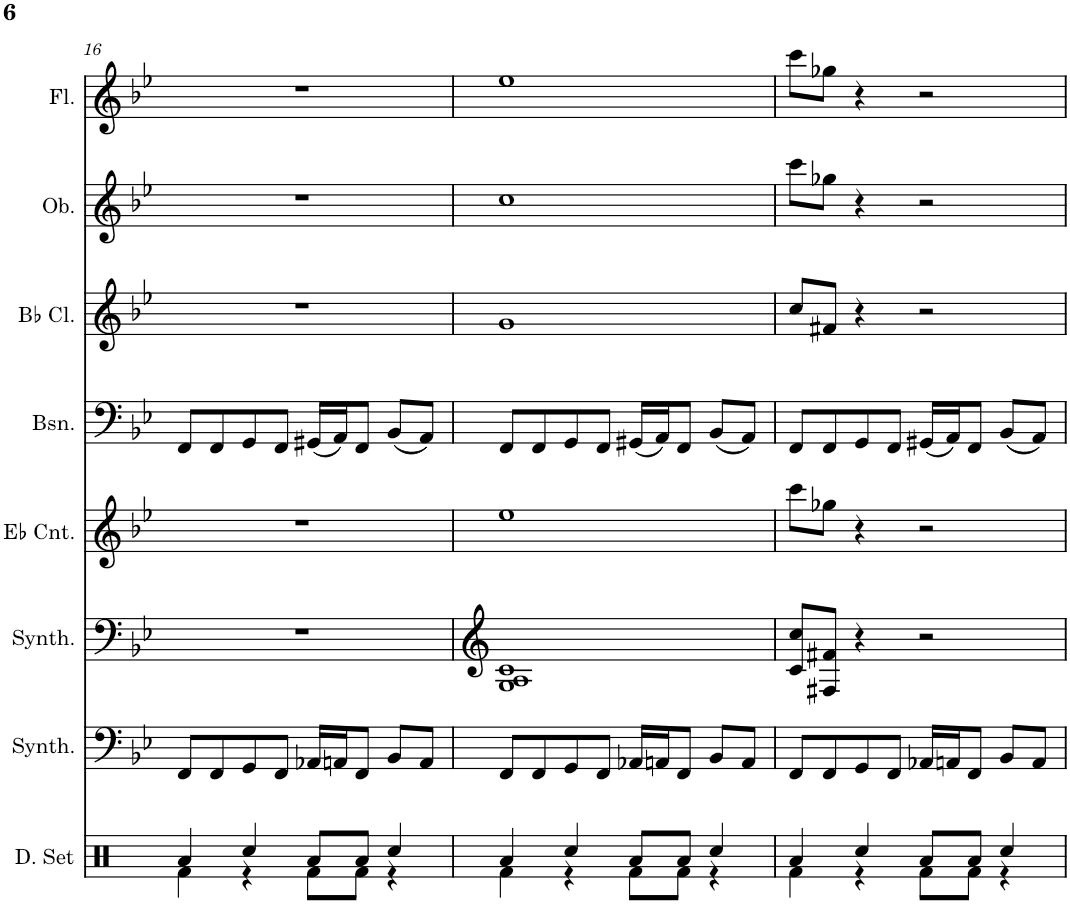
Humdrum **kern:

**kern	**kern	**kern	**kern	**kern	**kern	**kern	**kern
*part8	*part7	*part6	*part5	*part4	*part3	*part2	*part1
*staff8	*staff7	*staff6	*staff5	*staff4	*staff3	*staff2	*staff1
*I"Drumset, Percussion	*I"Bass Synthesizer, Synth Bass	*I"Brass Synthesizer, Brass Accomp.	*I"Eb Cornet, Trumpet	*I"Bassoon	*I"Bb Clarinet	*I"Oboe	*I"Flute
*I'D. Set	*I'Synth.	*I'Synth.	*I'Eb Cnt.	*I'Bsn.	*I'Bb Cl.	*I'Ob.	*I'Fl.
!!LO:PB:g=z
*clefX	*clefF4	*clefF4	*clefG2	*clefF4	*clefG2	*clefG2	*clefG2
*	*	*	*ITrd1c2	*	*ITrd1c2	*	*
*k[]	*k[b-e-]	*k[b-e-]	*k[b-e-]	*k[b-e-]	*k[b-e-]	*k[b-e-]	*k[b-e-]
*M4/4	*M4/4	*M4/4	*M4/4	*M4/4	*M4/4	*M4/4	*M4/4
=16	=16	=16	=16	=16	=16	=16	=16
*^	*	*	*	*	*	*	*
4Ra/	4Rf\	8FF/L	1r	1r	8FF/L	1r	1r	1r
.	.	8FF/	.	.	8FF/	.	.	.
4Rcc/	4r	8GG/	.	.	8GG/	.	.	.
.	.	8FF/J	.	.	8FF/J	.	.	.
8Ra/L	8Rf\L	16AA-X/LL	.	.	(16GG#X/LL	.	.	.
.	.	16AAn/J	.	.	16AA/J)	.	.	.
8Ra/J	8Rf\J	8FF/J	.	.	8FF/J	.	.	.
4Rcc/	4r	8BB-/L	.	.	(8BB-/L	.	.	.
.	.	8AA/J	.	.	8AA/J)	.	.	.
=17	=17	=17	=17	=17	=17	=17	=17	=17
4Ra/	4Rf\	8FF/L	1G 1A 1c	1ee-	8FF/L	1g	1cc	1ee-
.	.	8FF/	.	.	8FF/	.	.	.
4Rcc/	4r	8GG/	.	.	8GG/	.	.	.
.	.	8FF/J	.	.	8FF/J	.	.	.
8Ra/L	8Rf\L	16AA-X/LL	.	.	(16GG#X/LL	.	.	.
.	.	16AAn/J	.	.	16AA/J)	.	.	.
8Ra/J	8Rf\J	8FF/J	.	.	8FF/J	.	.	.
4Rcc/	4r	8BB-/L	.	.	(8BB-/L	.	.	.
.	.	8AA/J	.	.	8AA/J)	.	.	.
=18	=18	=18	=18	=18	=18	=18	=18	=18
4Ra/	4Rf\	8FF/L	8c/ 8cc/L	8ccc\L	8FF/L	8cc/L	8ccc\L	8ccc\L
.	.	8FF/	8F#X/ 8f#X/J	8gg-X\J	8FF/	8f#X/J	8gg-X\J	8gg-X\J
4Rcc/	4r	8GG/	4r	4r	8GG/	4r	4r	4r
.	.	8FF/J	.	.	8FF/J	.	.	.
8Ra/L	8Rf\L	16AA-X/LL	2r	2r	(16GG#X/LL	2r	2r	2r
.	.	16AAn/J	.	.	16AA/J)	.	.	.
8Ra/J	8Rf\J	8FF/J	.	.	8FF/J	.	.	.
4Rcc/	4r	8BB-/L	.	.	(8BB-/L	.	.	.
.	.	8AA/J	.	.	8AA/J)	.	.	.
*v	*v	*	*	*	*	*	*	*
=	=	=	=	=	=	=	=
*-	*-	*-	*-	*-	*-	*-	*-
